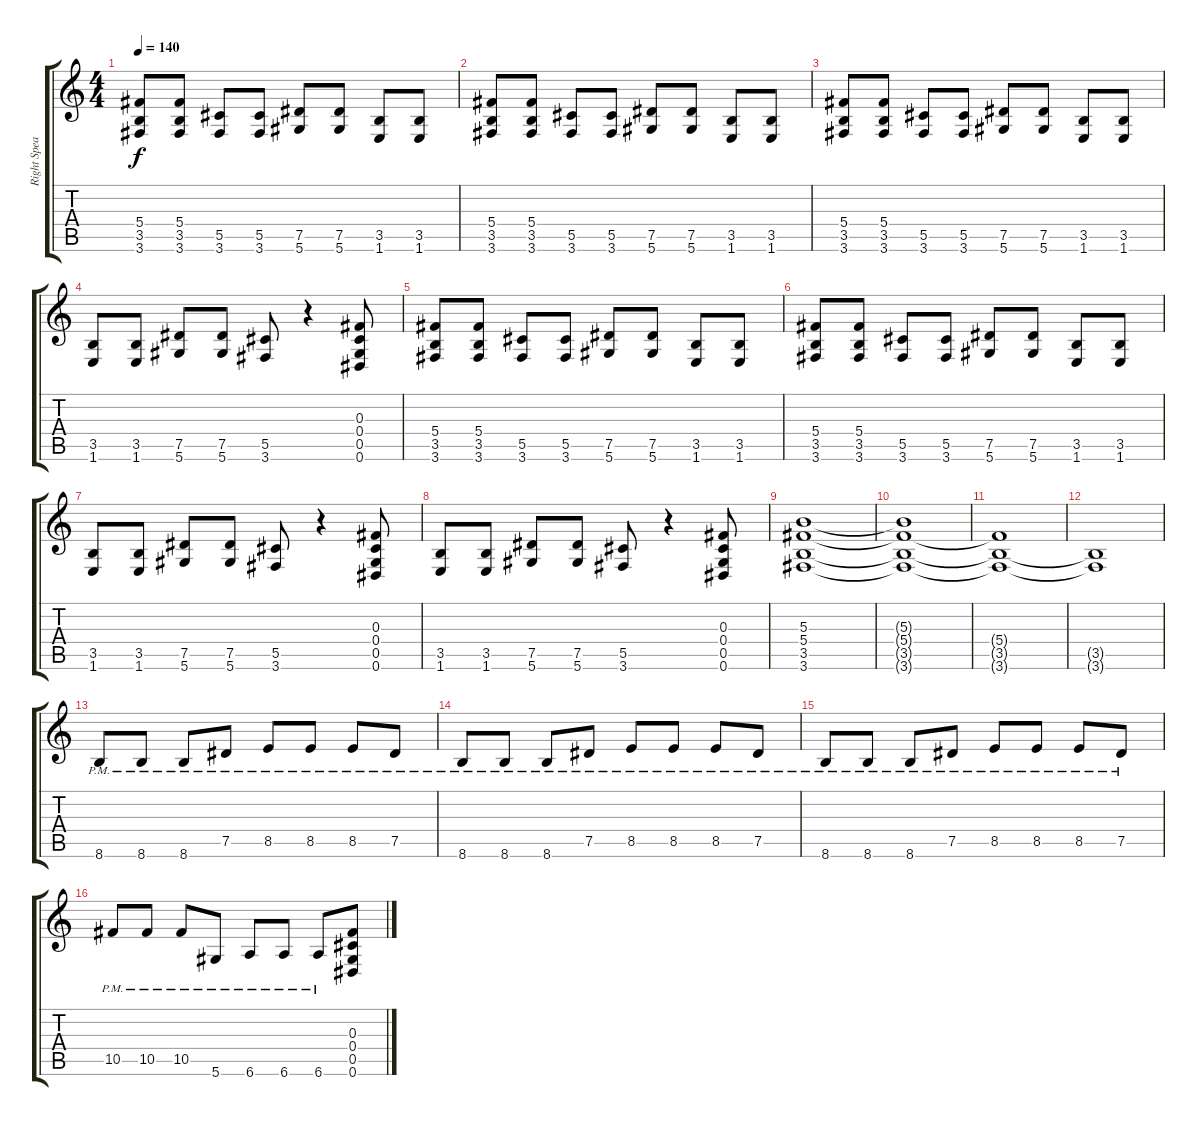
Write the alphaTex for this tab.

\track ("Right Speaker guitar" "Right Spea") {instrument distortionguitar}
\staff {score tabs}
\tuning (Eb4 Bb3 Gb3 Db3 Ab2 Eb2) {hide}
\ts (4 4)
\tempo 140
\clef g2
\ks c
(5.4 3.5 3.6).8{dy f} (5.4 3.5 3.6).8 (5.5 3.6).8 (5.5 3.6).8 (7.5 5.6).8 (7.5 5.6).8 (3.5 1.6).8 (3.5 1.6).8 |
(5.4 3.5 3.6).8 (5.4 3.5 3.6).8 (5.5 3.6).8 (5.5 3.6).8 (7.5 5.6).8 (7.5 5.6).8 (3.5 1.6).8 (3.5 1.6).8 |
(5.4 3.5 3.6).8 (5.4 3.5 3.6).8 (5.5 3.6).8 (5.5 3.6).8 (7.5 5.6).8 (7.5 5.6).8 (3.5 1.6).8 (3.5 1.6).8 |
(3.5 1.6).8 (3.5 1.6).8 (7.5 5.6).8 (7.5 5.6).8 (5.5 3.6).8 r.4 (0.3 0.4 0.5 0.6).8 |
(5.4 3.5 3.6).8 (5.4 3.5 3.6).8 (5.5 3.6).8 (5.5 3.6).8 (7.5 5.6).8 (7.5 5.6).8 (3.5 1.6).8 (3.5 1.6).8 |
(5.4 3.5 3.6).8 (5.4 3.5 3.6).8 (5.5 3.6).8 (5.5 3.6).8 (7.5 5.6).8 (7.5 5.6).8 (3.5 1.6).8 (3.5 1.6).8 |
(3.5 1.6).8 (3.5 1.6).8 (7.5 5.6).8 (7.5 5.6).8 (5.5 3.6).8 r.4 (0.3 0.4 0.5 0.6).8 |
(3.5 1.6).8 (3.5 1.6).8 (7.5 5.6).8 (7.5 5.6).8 (5.5 3.6).8 r.4 (0.3 0.4 0.5 0.6).8 |
(5.3 5.4 3.5 3.6).1 |
(5.3{t} 5.4{t} 3.5{t} 3.6{t}).1 |
(5.4{t} 3.5{t} 3.6{t}).1 |
(3.5{t} 3.6{t}).1 |
8.6{pm}.8 8.6{pm}.8 8.6{pm}.8 7.5{pm}.8 8.5{pm}.8 8.5{pm}.8 8.5{pm}.8 7.5{pm}.8 |
8.6{pm}.8 8.6{pm}.8 8.6{pm}.8 7.5{pm}.8 8.5{pm}.8 8.5{pm}.8 8.5{pm}.8 7.5{pm}.8 |
8.6{pm}.8 8.6{pm}.8 8.6{pm}.8 7.5{pm}.8 8.5{pm}.8 8.5{pm}.8 8.5{pm}.8 7.5{pm}.8 |
10.5{pm}.8 10.5{pm}.8 10.5{pm}.8 5.6{pm}.8 6.6{pm}.8 6.6{pm}.8 6.6{pm}.8 (0.3 0.4 0.5 0.6).8
